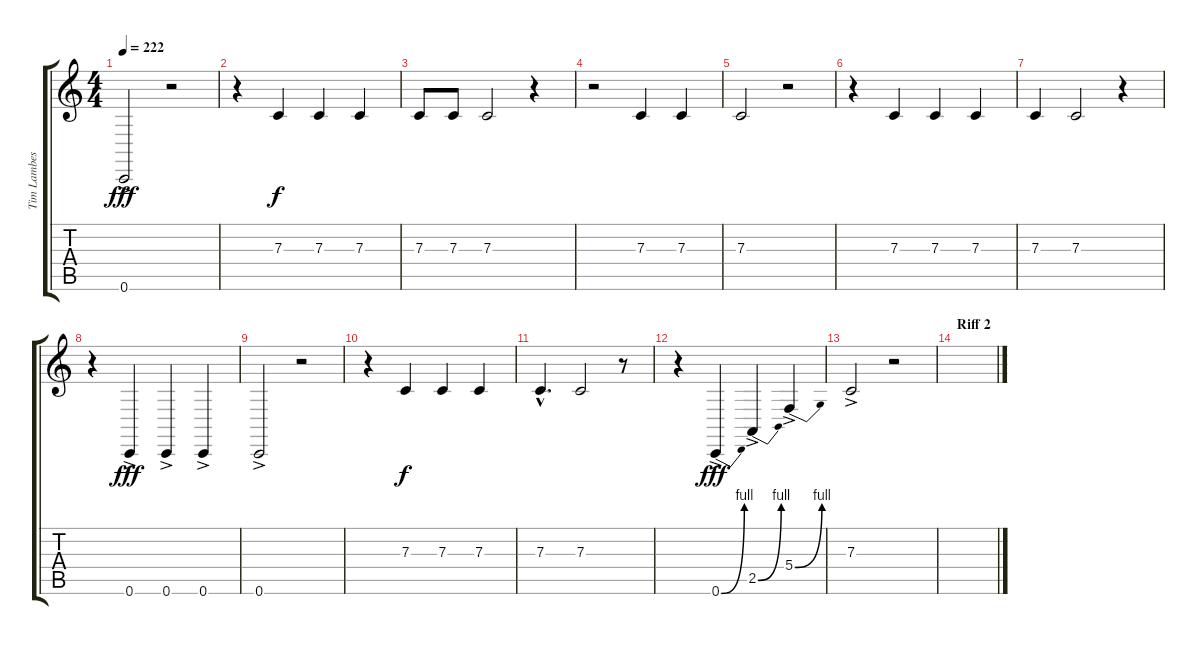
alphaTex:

\track ("Tim Lambesis (Vocals)" "Tim Lambes") {instrument lead2sawtooth}
\staff {score tabs}
\tuning (D4 A3 F3 C3 G2 C2) {hide}
\ts (4 4)
\tempo 222
\clef g2
\ks c
0.6{ac}.2{dy fff} r.2 |
r.4 7.3.4{dy f} 7.3.4 7.3.4 |
7.3.8 7.3.8 7.3.2 r.4 |
r.2 7.3.4 7.3.4 |
7.3.2 r.2 |
r.4 7.3.4 7.3.4 7.3.4 |
7.3.4 7.3.2 r.4 |
r.4 0.6{ac}.4{dy fff} 0.6{ac}.4 0.6{ac}.4 |
0.6{ac}.2 r.2 |
r.4 7.3.4{dy f} 7.3.4 7.3.4 |
7.3{hac}.4{d} 7.3.2 r.8 |
r.4 0.6{be (bend 0 0 60 4) ac}.4{dy fff} 2.5{be (bend 0 0 60 4) ac}.4 5.4{be (bend 0 0 60 4) ac}.4 |
7.3{ac}.2 r.2 |
\section ("" "Riff 2")
